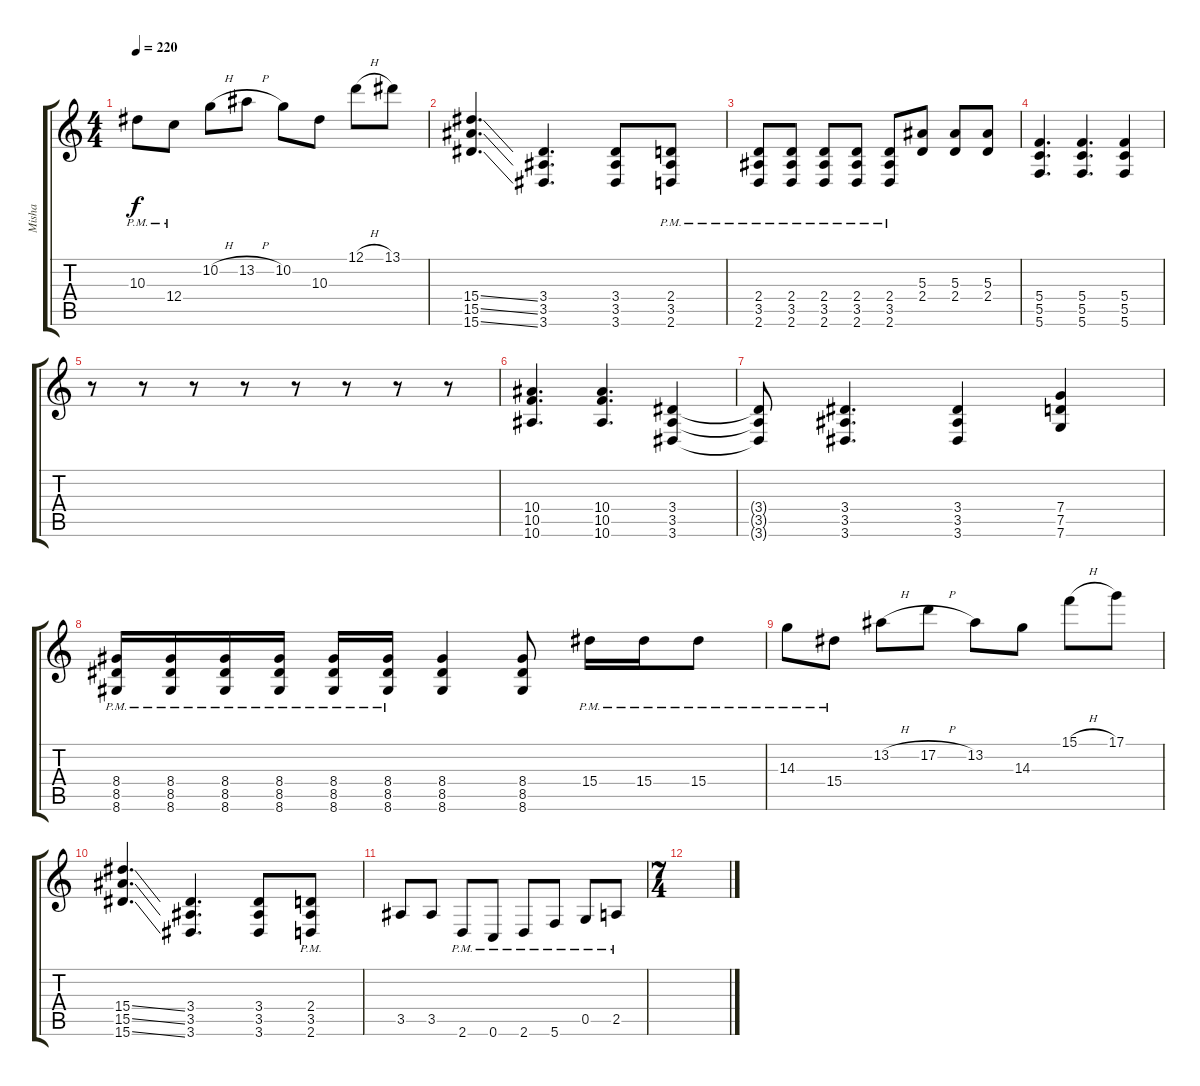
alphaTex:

\track ("Misha" "Misha") {instrument overdrivenguitar}
\staff {score tabs}
\tuning (D4 A3 F3 C3 G2 C2) {hide}
\ts (4 4)
\tempo 220
\clef g2
\ks c
10.3{pm}.8{dy f} 12.4{pm}.8 10.2{h}.8 13.2{h}.8 10.2.8 10.3.8 12.1{h}.8 13.1.8 |
(15.4{ss} 15.5{ss} 15.6{ss}).4{d} (3.4 3.5 3.6).4{d} (3.4 3.5 3.6).8 (2.4{pm} 3.5{pm} 2.6{pm}).8 |
(2.4{pm} 3.5{pm} 2.6{pm}).8 (2.4{pm} 3.5{pm} 2.6{pm}).8 (2.4{pm} 3.5{pm} 2.6{pm}).8 (2.4{pm} 3.5{pm} 2.6{pm}).8 (2.4{pm} 3.5{pm} 2.6{pm}).8 (5.3 2.4).8 (5.3 2.4).8 (5.3 2.4).8 |
(5.4 5.5 5.6).4{d} (5.4 5.5 5.6).4{d} (5.4 5.5 5.6).4 |
r.8 r.8 r.8 r.8 r.8 r.8 r.8 r.8 |
(10.4 10.5 10.6).4{d} (10.4 10.5 10.6).4{d} (3.4 3.5 3.6).4 |
(3.4{t} 3.5{t} 3.6{t}).8 (3.4 3.5 3.6).4{d} (3.4 3.5 3.6).4 (7.4 7.5 7.6).4 |
(8.4{pm} 8.5{pm} 8.6{pm}).16 (8.4{pm} 8.5{pm} 8.6{pm}).16 (8.4{pm} 8.5{pm} 8.6{pm}).16 (8.4{pm} 8.5{pm} 8.6{pm}).16 (8.4{pm} 8.5{pm} 8.6{pm}).16 (8.4{pm} 8.5{pm} 8.6{pm}).16 (8.4 8.5 8.6).4 (8.4 8.5 8.6).8 15.4{pm}.16 15.4{pm}.16 15.4{pm}.8 |
14.3{pm}.8 15.4{pm}.8 13.2{h}.8 17.2{h}.8 13.2.8 14.3.8 15.1{h}.8 17.1.8 |
(15.4{ss} 15.5{ss} 15.6{ss}).4{d} (3.4 3.5 3.6).4{d} (3.4 3.5 3.6).8 (2.4{pm} 3.5{pm} 2.6{pm}).8 |
3.5.8 3.5.8 2.6{pm}.8 0.6{pm}.8 2.6{pm}.8 5.6{pm}.8 0.5{pm}.8 2.5{pm}.8 |
\ts (7 4)
